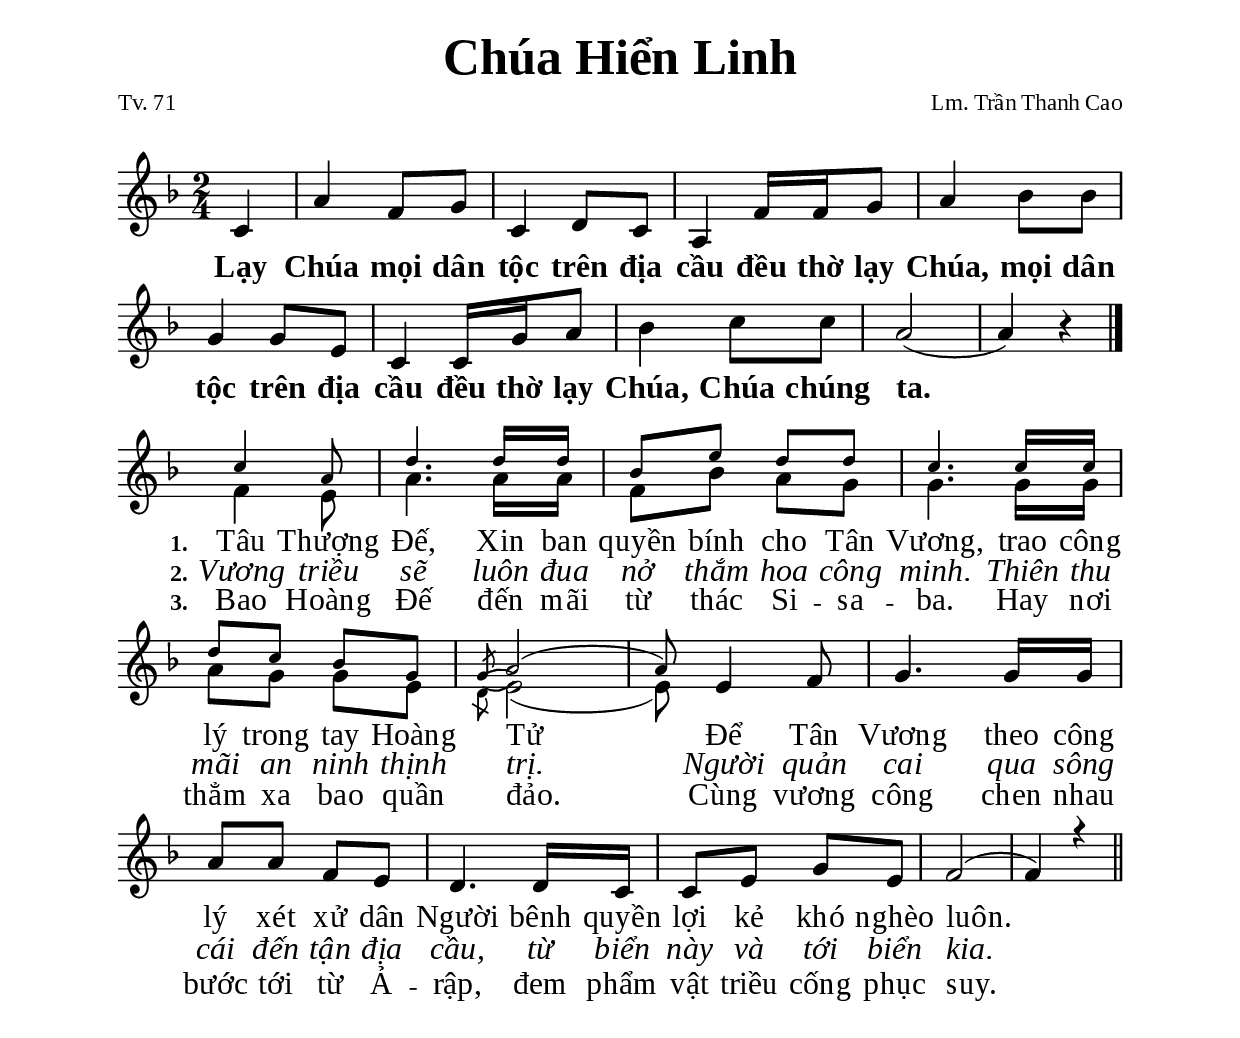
% Cài đặt chung
\version "2.20.0"
\include "english.ly"

\header {
  title = \markup { \fontsize #3 "Chúa Hiển Linh" }
  poet = "Tv. 71"
  composer = "Lm. Trần Thanh Cao"
  arranger = " "
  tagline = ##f
}

\paper {
  #(set-paper-size "a4")
  top-margin = 10\mm
  bottom-margin = 10\mm
  left-margin = 20\mm
  right-margin = 20\mm
  indent = #0
  #(define fonts
    (make-pango-font-tree
      "Liberation Serif"
      "Liberation Serif"
      "Liberation Serif"
      (/ 20 20)))
  page-count = #1
}

% Nhạc điệp khúc
nhacDiepKhuc = \relative c' {
  \partial 4 c4 |
  a' f8 g |
  c,4 d8 c |
  a4 f'16 f g8 |
  a4 bf8 bf |
  g4 g8 e |
  c4 c16 g' a8 |
  bf4 c8 c |
  a2 ( |
  a4) r \bar "|."
}

% Nhạc phiên khúc
nhacPhienKhucSop = \relative c' {
  \stemDown
  \partial 4. f4 e8 |
  a4. a16 a |
  f8 bf a g |
  g4. g16 g |
  a8 g g e |
  \slashedGrace { \stemDown d8 ^( } e2) _( |
  e8)
  \stemUp e4 f8 |
  g4. g16 g |
  a8 a f e |
  d4. d16 c |
  c8 e g e |
  f2 ( |
  f4) r \bar "||"
}

nhacPhienKhucBass = \relative c'' {
  \override NoteHead.font-size = #-2
  \stemUp
  c4 a8 |
  d4. d16 d |
  bf8 e d d |
  c4. c16 c |
  d8 c bf g |
  \slashedGrace { g8 ( } a2) ^( |
  a8)
}

% Lời điệp khúc
loiDiepKhuc = \lyricmode {
  Lạy Chúa mọi dân tộc trên địa cầu đều thờ lạy Chúa,
  mọi dân tộc trên địa cầu đều thờ lạy Chúa,
  Chúa chúng ta.
}

% Lời phiên khúc
loiPhienKhucMot = \lyricmode {
  \set stanza = #"1."
  Tâu Thượng Đế, Xin ban quyền bính cho Tân Vương,
  trao công lý trong tay Hoàng Tử
  Để Tân Vương theo công lý xét xử dân Người
  bênh quyền lợi kẻ khó nghèo luôn.
}

loiPhienKhucHai = \lyricmode {
  \override Lyrics.LyricText.font-shape = #'italic
  \set stanza = #"2."
  Vương triều sẽ luôn đua nở thắm hoa công minh.
  Thiên thu mãi an ninh thịnh trị.
  Người quản cai qua sông cái đến tận địa cầu,
  từ biển này và tới biển kia.
}

loiPhienKhucBa = \lyricmode {
  \set stanza = #"3."
  Bao Hoàng Đế đến mãi từ thác Si -- sa -- ba.
  Hay nơi thẳm xa bao quần đảo.
  Cùng vương công chen nhau bước tới từ Ả -- rập,
  đem phẩm vật triều cống phục suy.
}

% Dàn trang
\score {
  \new ChoirStaff <<
    \new Staff = diepKhuc \with {
        \consists "Merge_rests_engraver"
        \magnifyStaff #(magstep +1)
      }
      <<
      \new Voice = beSop {
        \key f \major \time 2/4 \stemNeutral \nhacDiepKhuc
      }
    >>
    \new Lyrics \lyricsto beSop \loiDiepKhuc
  >>
  \layout {
    \override Lyrics.LyricText.font-series = #'bold
    \override Lyrics.LyricText.font-size = #+3
    \override Lyrics.LyricSpace.minimum-distance = #1.0
    \override Score.BarNumber.break-visibility = ##(#f #f #f)
    \override Score.SpacingSpanner.uniform-stretching = ##t
  }
}

\score {
  \new ChoirStaff <<
    \new Staff = diepKhuc \with {
        \consists "Merge_rests_engraver"
        \magnifyStaff #(magstep +1)
      }
      <<
      \new Voice = beSop {
        \voiceOne \key f \major \time 2/4 \nhacPhienKhucSop
      }
      \new Voice = beBas {
        \voiceTwo \key f \major \time 2/4 \nhacPhienKhucBass
      }
    >>
    \new Lyrics \lyricsto beSop \loiPhienKhucMot
    \new Lyrics \lyricsto beSop \loiPhienKhucHai
    \new Lyrics \lyricsto beSop \loiPhienKhucBa
  >>
  \layout {
    \override Staff.TimeSignature.transparent = ##t
    \override Lyrics.LyricText.font-size = #+3
    \override Lyrics.LyricSpace.minimum-distance = #1.0
    \override Score.BarNumber.break-visibility = ##(#f #f #f)
    \override Score.SpacingSpanner.uniform-stretching = ##t
  }
}
